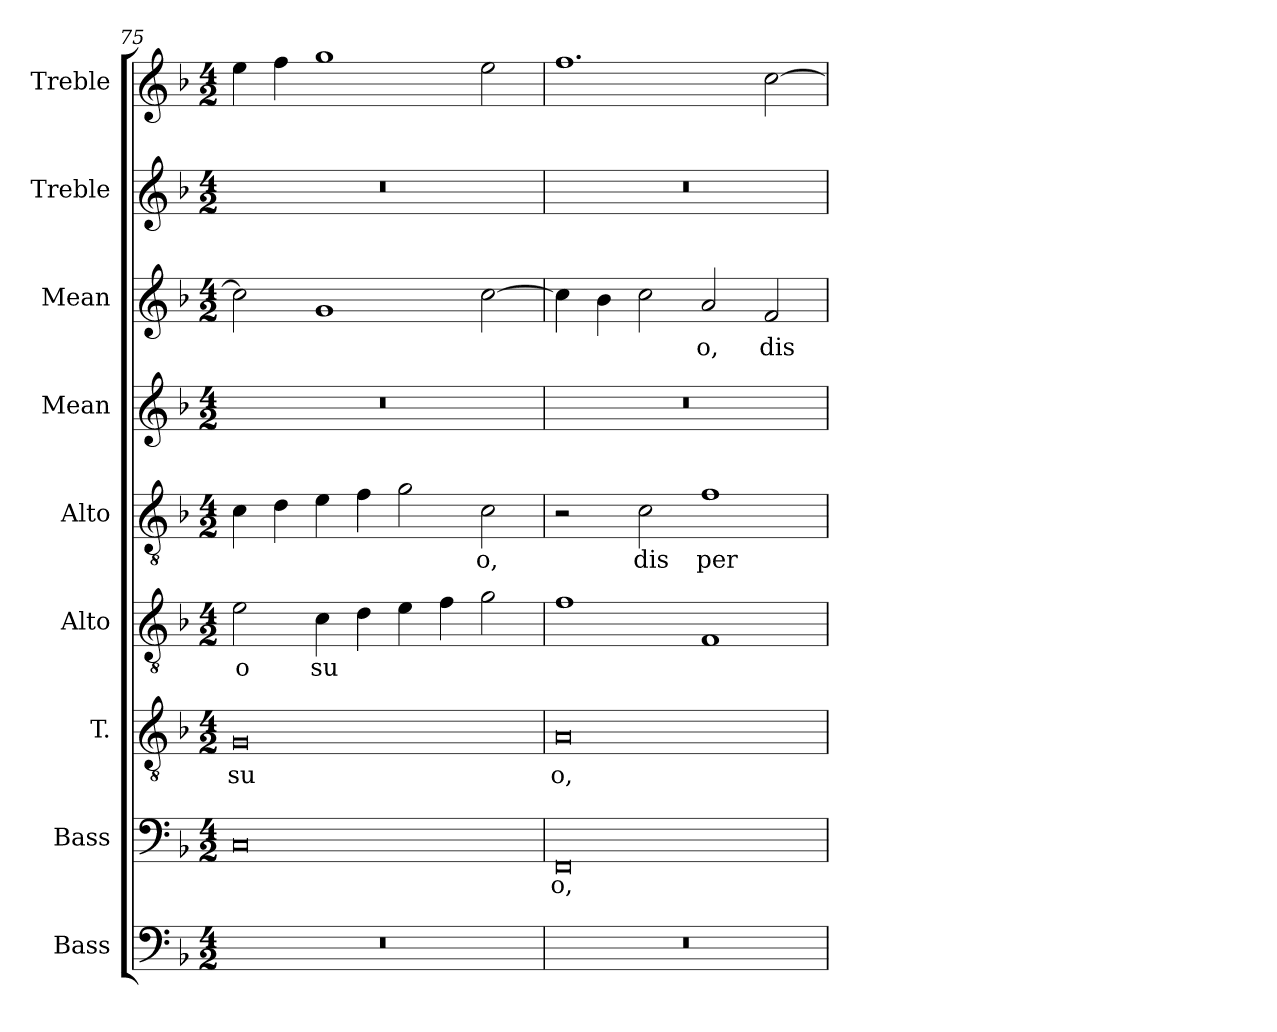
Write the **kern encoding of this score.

**kern	**kern	**text	**kern	**text	**kern	**text	**kern	**text	**kern	**kern	**text	**kern	**kern
*part9	*part8	*part8	*part7	*part7	*part6	*part6	*part5	*part5	*part4	*part3	*part3	*part2	*part1
*staff9	*staff8	*staff8	*staff7	*staff7	*staff6	*staff6	*staff5	*staff5	*staff4	*staff3	*staff3	*staff2	*staff1
*I"Bass	*I"Bass	*	*I"T.	*	*I"Alto	*	*I"Alto	*	*I"Mean	*I"Mean	*	*I"Treble	*I"Treble
*I'B.	*I'B.	*	*I'T.	*	*I'A2.	*	*I'A1.	*	*I'M.	*I'M.	*	*I'Tr.	*I'Tr.
!!LO:LB:g=z
*clefF4	*clefF4	*	*clefGv2	*	*clefGv2	*	*clefGv2	*	*clefG2	*clefG2	*	*clefG2	*clefG2
*	*	*	*ITrd7c12	*	*ITrd7c12	*	*ITrd7c12	*	*	*	*	*	*
*k[b-]	*k[b-]	*	*k[b-]	*	*k[b-]	*	*k[b-]	*	*k[b-]	*k[b-]	*	*k[b-]	*k[b-]
*F:	*F:	*	*F:	*	*F:	*	*F:	*	*F:	*F:	*	*F:	*F:
*M4/2	*M4/2	*	*M4/2	*	*M4/2	*	*M4/2	*	*M4/2	*M4/2	*	*M4/2	*M4/2
=75	=75	=75	=75	=75	=75	=75	=75	=75	=75	=75	=75	=75	=75
!LO:N:vis=1	!	!	!	!	!	!	!	!	!	!	!	!	!
!	!	!	!	!LO:LY:b:color=#000000	!	!	!	!	!	!	!	!	!
!	!	!	!	!	!	!LO:LY:b:color=#000000	!	!	!LO:N:vis=1	!	!	!LO:N:vis=1	!
0r	0Ci	.	0GGi	su	2Ei\	o	4Ci\	.	0r	2cci\]	.	0r	4eei\
.	.	.	.	.	.	.	4Di\	.	.	.	.	.	4ffi\
!	!	!	!	!	!	!LO:LY:b:color=#000000	!	!	!	!	!	!	!
.	.	.	.	.	4Ci\	su	4Ei\	.	.	1gi	.	.	1ggi
.	.	.	.	.	4Di\	.	4Fi\	.	.	.	.	.	.
.	.	.	.	.	4Ei\	.	2Gi\	.	.	.	.	.	.
.	.	.	.	.	4Fi\	.	.	.	.	.	.	.	.
!	!	!	!	!	!	!	!	!LO:LY:b:color=#000000	!	!	!	!	!
.	.	.	.	.	2Gi\	.	2Ci\	o,	.	[>2cci\	.	.	2eei\
=76	=76	=76	=76	=76	=76	=76	=76	=76	=76	=76	=76	=76	=76
!LO:N:vis=1	!	!	!	!	!	!	!	!	!	!	!	!	!
!	!	!LO:LY:b:color=#000000	!	!	!	!	!	!	!	!	!	!	!
!	!	!	!	!LO:LY:b:color=#000000	!	!	!	!	!LO:N:vis=1	!	!	!LO:N:vis=1	!
0r	0FFi	o,	0AAi	o,	1Fi	.	2r	.	0r	4cci\]	.	0r	1.ffi
.	.	.	.	.	.	.	.	.	.	4b-i\	.	.	.
!	!	!	!	!	!	!	!	!LO:LY:b:color=#000000	!	!	!	!	!
.	.	.	.	.	.	.	2Ci\	dis	.	2cci\	.	.	.
!	!	!	!	!	!	!	!	!LO:LY:b:color=#000000	!	!	!	!	!
!	!	!	!	!	!	!	!	!	!	!	!LO:LY:b:color=#000000	!	!
.	.	.	.	.	1FFi	.	1Fi	per	.	2ai/	o,	.	.
!	!	!	!	!	!	!	!	!	!	!	!LO:LY:b:color=#000000	!	!
.	.	.	.	.	.	.	.	.	.	2fi/	dis	.	[>2cci\
=	=	=	=	=	=	=	=	=	=	=	=	=	=
*-	*-	*-	*-	*-	*-	*-	*-	*-	*-	*-	*-	*-	*-
